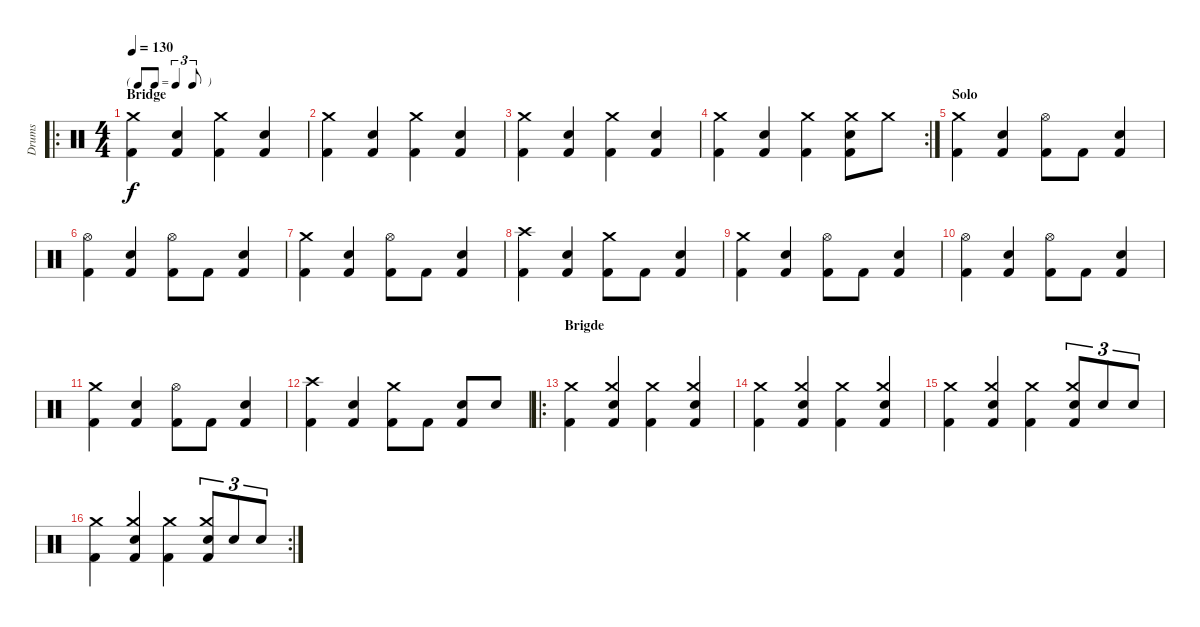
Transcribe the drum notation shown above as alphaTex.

\track ("Drums" "Drums") {instrument percussion}
\staff {score}
\articulation defaults
\ro
\ts (4 4)
\tf triplet8th
\section ("" "Bridge")
\tempo 130
\clef neutral
\ks c
("Kick (hit) 2" "Crash medium (hit)").4{dy f} ("Kick (hit) 2" "Electric Snare (hit)").4 ("Kick (hit) 2" "Crash medium (hit)").4 ("Kick (hit) 2" "Electric Snare (hit)").4 |
("Kick (hit) 2" "Crash medium (hit)").4 ("Kick (hit) 2" "Electric Snare (hit)").4 ("Kick (hit) 2" "Crash medium (hit)").4 ("Kick (hit) 2" "Electric Snare (hit)").4 |
("Kick (hit) 2" "Crash medium (hit)").4 ("Kick (hit) 2" "Electric Snare (hit)").4 ("Kick (hit) 2" "Crash medium (hit)").4 ("Kick (hit) 2" "Electric Snare (hit)").4 |
\rc 2
("Kick (hit) 2" "Crash medium (hit)").4 ("Kick (hit) 2" "Electric Snare (hit)").4 ("Kick (hit) 2" "Crash medium (hit)").4 ("Kick (hit) 2" "Electric Snare (hit)" "Crash medium (hit)").8 "Crash medium (hit)".8 |
\section ("" "Solo")
("Kick (hit) 2" "Crash medium (hit)").4 ("Kick (hit) 2" "Electric Snare (hit)").4 ("Kick (hit) 2" "Hi-Hat (open)").8 "Kick (hit) 2".8 ("Kick (hit) 2" "Electric Snare (hit)").4 |
("Kick (hit) 2" "Hi-Hat (open)").4 ("Kick (hit) 2" "Electric Snare (hit)").4 ("Kick (hit) 2" "Hi-Hat (open)").8 "Kick (hit) 2".8 ("Kick (hit) 2" "Electric Snare (hit)").4 |
("Kick (hit) 2" "Crash medium (hit)").4 ("Kick (hit) 2" "Electric Snare (hit)").4 ("Kick (hit) 2" "Hi-Hat (open)").8 "Kick (hit) 2".8 ("Kick (hit) 2" "Electric Snare (hit)").4 |
("Kick (hit) 2" "Crash high (hit)").4 ("Kick (hit) 2" "Electric Snare (hit)").4 ("Kick (hit) 2" "Crash medium (hit)").8 "Kick (hit) 2".8 ("Kick (hit) 2" "Electric Snare (hit)").4 |
("Kick (hit) 2" "Crash medium (hit)").4 ("Kick (hit) 2" "Electric Snare (hit)").4 ("Kick (hit) 2" "Hi-Hat (open)").8 "Kick (hit) 2".8 ("Kick (hit) 2" "Electric Snare (hit)").4 |
("Kick (hit) 2" "Hi-Hat (open)").4 ("Kick (hit) 2" "Electric Snare (hit)").4 ("Kick (hit) 2" "Hi-Hat (open)").8 "Kick (hit) 2".8 ("Kick (hit) 2" "Electric Snare (hit)").4 |
("Kick (hit) 2" "Crash medium (hit)").4 ("Kick (hit) 2" "Electric Snare (hit)").4 ("Kick (hit) 2" "Hi-Hat (open)").8 "Kick (hit) 2".8 ("Kick (hit) 2" "Electric Snare (hit)").4 |
("Kick (hit) 2" "Crash high (hit)").4 ("Kick (hit) 2" "Electric Snare (hit)").4 ("Kick (hit) 2" "Crash medium (hit)").8 "Kick (hit) 2".8 ("Kick (hit) 2" "Electric Snare (hit)").8 "Electric Snare (hit)".8 |
\ro
\section ("" "Brigde")
("Kick (hit) 2" "Crash medium (hit)").4 ("Kick (hit) 2" "Electric Snare (hit)" "Crash medium (hit)").4 ("Kick (hit) 2" "Crash medium (hit)").4 ("Kick (hit) 2" "Electric Snare (hit)" "Crash medium (hit)").4 |
("Kick (hit) 2" "Crash medium (hit)").4 ("Kick (hit) 2" "Electric Snare (hit)" "Crash medium (hit)").4 ("Kick (hit) 2" "Crash medium (hit)").4 ("Kick (hit) 2" "Electric Snare (hit)" "Crash medium (hit)").4 |
("Kick (hit) 2" "Crash medium (hit)").4 ("Kick (hit) 2" "Electric Snare (hit)" "Crash medium (hit)").4 ("Kick (hit) 2" "Crash medium (hit)").4 ("Kick (hit) 2" "Electric Snare (hit)" "Crash medium (hit)").8{tu (3 2)} "Electric Snare (hit)".8{tu (3 2)} "Electric Snare (hit)".8{tu (3 2)} |
\rc 2
("Kick (hit) 2" "Crash medium (hit)").4 ("Kick (hit) 2" "Electric Snare (hit)" "Crash medium (hit)").4 ("Kick (hit) 2" "Crash medium (hit)").4 ("Kick (hit) 2" "Electric Snare (hit)" "Crash medium (hit)").8{tu (3 2)} "Electric Snare (hit)".8{tu (3 2)} "Electric Snare (hit)".8{tu (3 2)}
